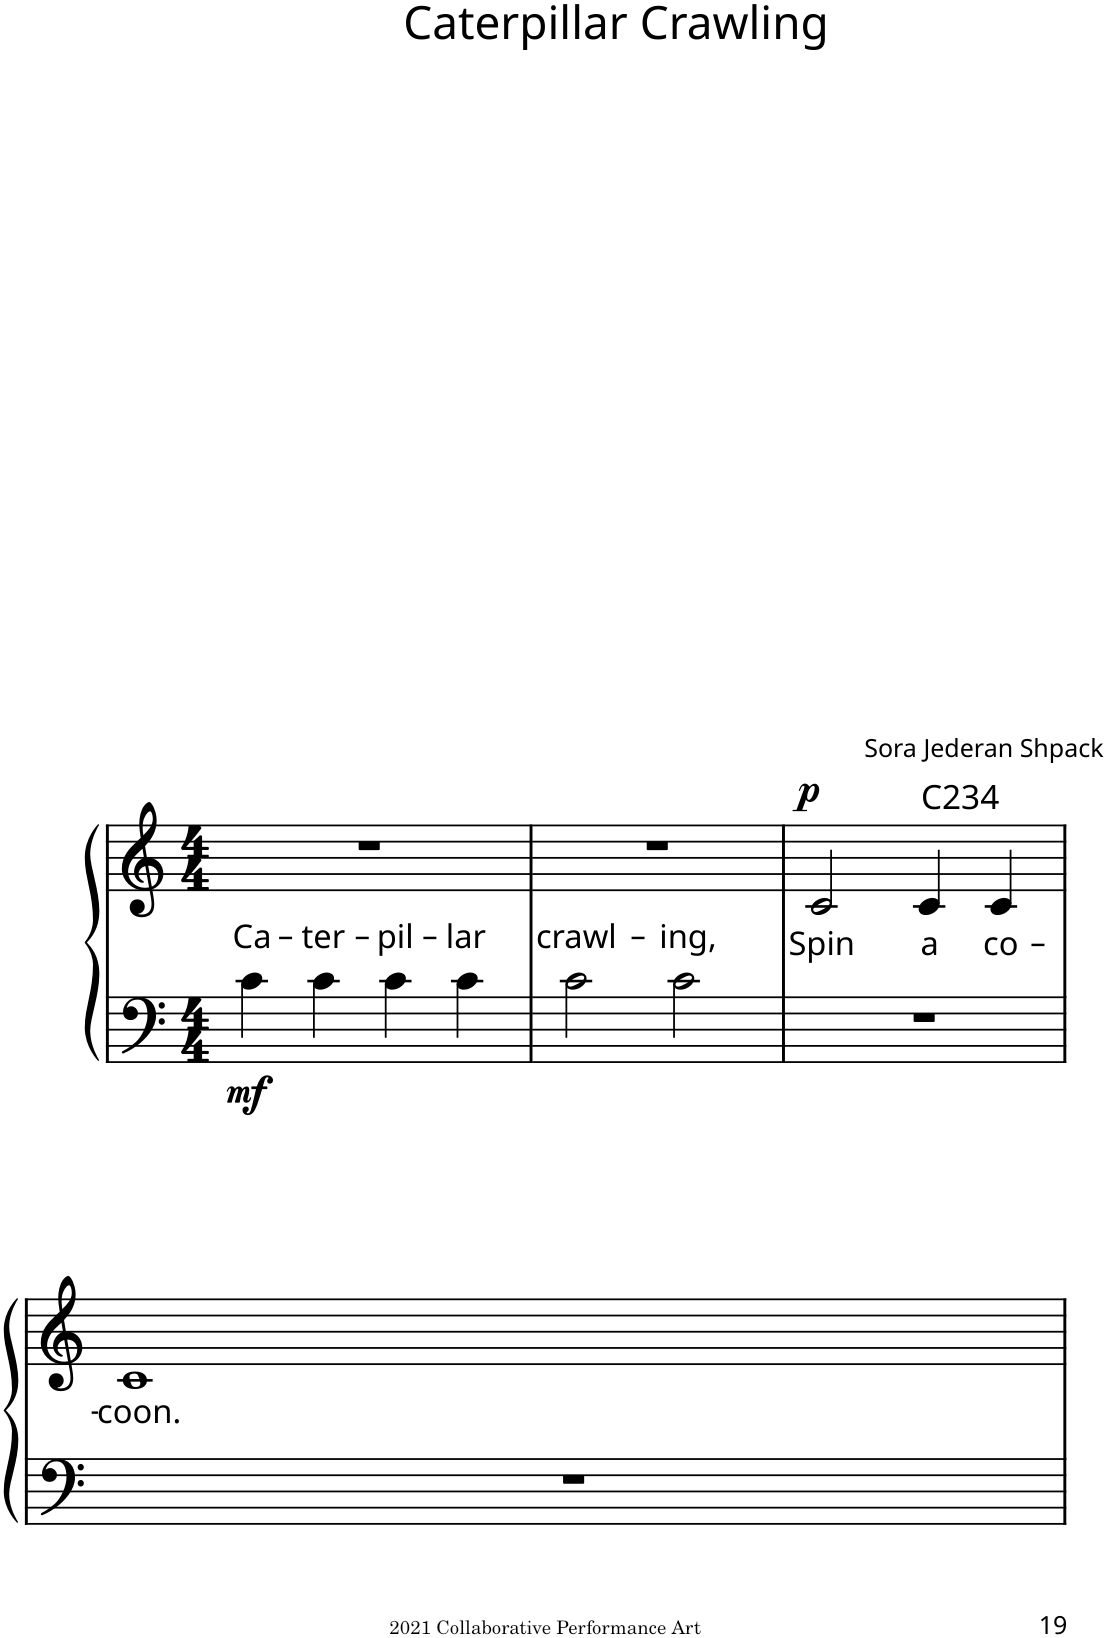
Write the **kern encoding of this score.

**kern	**text	**kern	**text	**dynam	**kern	**kern
*part2	*part2	*part2	*part2	*part2	*part1	*part1
*staff4	*staff4	*staff3	*staff3	*staff3/4	*staff2	*staff1
*I"Piano	*	*	*	*	*I"Piano	*
*I'Pno	*	*	*	*	*I'Pno	*
!!LO:PB:g=z
*	*	*	*	*	*stria5	*stria5
*clefF4	*	*clefG2	*	*	*clefF4	*clefG2
*k[]	*	*k[]	*	*	*k[]	*k[]
*M4/4	*	*M4/4	*	*	*M4/4	*M4/4
=1	=1	=1	=1	=1	=1	=1
!	!LO:LY:a	!	!	!LO:DY:b=2	!	!
4c\	Ca-	1r	.	mf	1r	1r
!	!LO:LY:a	!	!	!	!	!
4c\	-ter-	.	.	.	.	.
!	!LO:LY:a	!	!	!	!	!
4c\	-pil-	.	.	.	.	.
!	!LO:LY:a	!	!	!	!	!
4c\	-lar	.	.	.	.	.
=2	=2	=2	=2	=2	=2	=2
!	!LO:LY:a	!	!	!	!	!
2c\	crawl-	1r	.	.	1r	1r
!	!LO:LY:a	!	!	!	!	!
2c\	-ing,	.	.	.	.	.
=3	=3	=3	=3	=3	=3	=3
!	!	!	!LO:LY:b	!LO:DY:a	!	!
1r	.	2c/	Spin	p	1r	1r
!	!	!	!LO:LY:b	!	!	!
.	.	4c/	a	.	.	.
!	!	!	!LO:LY:b	!	!	!
.	.	4c/	co-	.	.	.
!!LO:LB:g=z
=4	=4	=4	=4	=4	=4	=4
!	!	!	!LO:LY:b	!	!	!
1r	.	1c	-coon.	.	1r	1r
=	=	=	=	=	=	=
*-	*-	*-	*-	*-	*-	*-
